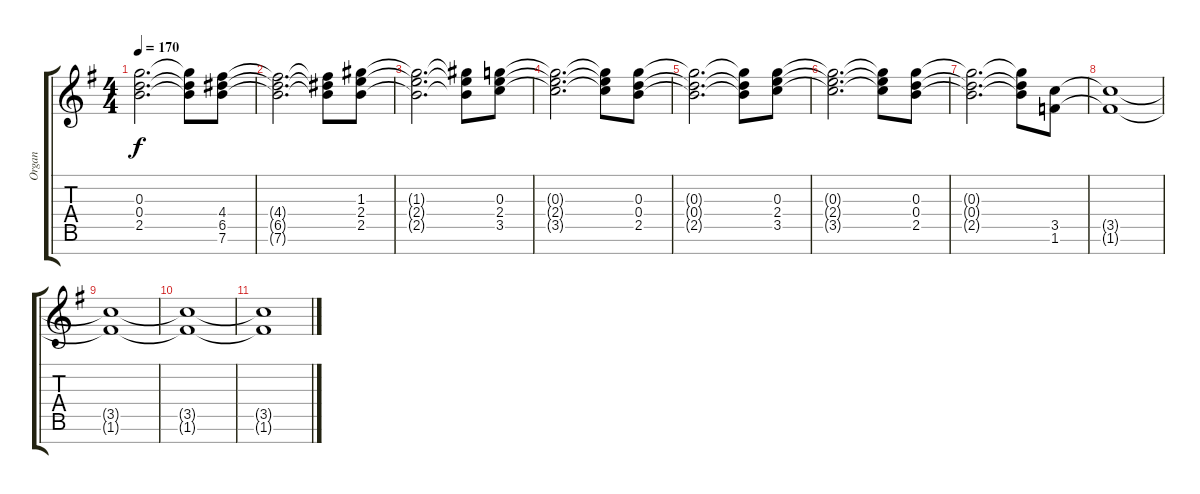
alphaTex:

\track ("Organ" "Organ") {instrument rockorgan}
\staff {score tabs}
\tuning (E6 B5 G5 D5 A4 E4 B3) {hide}
\ts (4 4)
\tempo 170
\clef g2
\ks g
(0.3{t} 0.4{t} 2.5{t}).2{d dy f} (0.3{t} 0.4{t} 2.5{t}).8 (4.4 6.5 7.6).8 |
(4.4{t} 6.5{t} 7.6{t}).2{d} (4.4{t} 6.5{t} 7.6{t}).8 (1.3 2.4 2.5).8 |
(1.3{t} 2.4{t} 2.5{t}).2{d} (1.3{t} 2.4{t} 2.5{t}).8 (0.3 2.4 3.5).8 |
(0.3{t} 2.4{t} 3.5{t}).2{d} (0.3{t} 2.4{t} 3.5{t}).8 (0.3 0.4 2.5).8 |
(0.3{t} 0.4{t} 2.5{t}).2{d} (0.3{t} 0.4{t} 2.5{t}).8 (0.3 2.4 3.5).8 |
(0.3{t} 2.4{t} 3.5{t}).2{d} (0.3{t} 2.4{t} 3.5{t}).8 (0.3 0.4 2.5).8 |
(0.3{t} 0.4{t} 2.5{t}).2{d} (0.3{t} 0.4{t} 2.5{t}).8 (3.5 1.6).8 |
(3.5{t} 1.6{t}).1 |
(3.5{t} 1.6{t}).1 |
(3.5{t} 1.6{t}).1 |
(3.5{t} 1.6{t}).1
